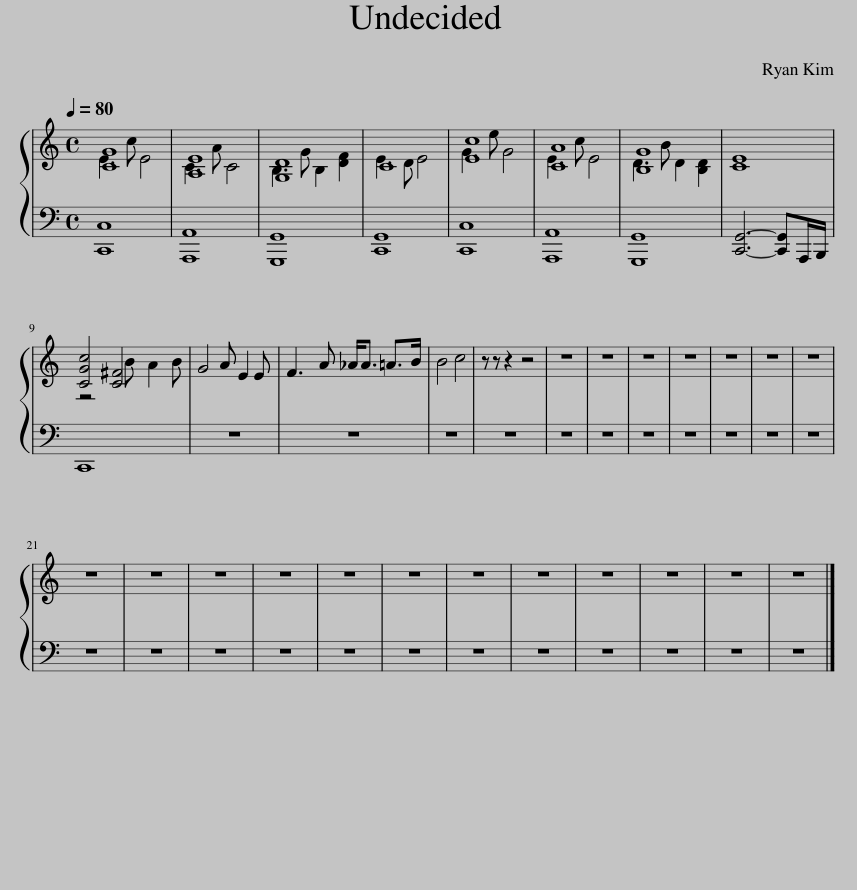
X:1
%%score { ( 1 2 ) | 3 }
L:1/8
Q:1/4=80
M:4/4
I:linebreak $
K:C
V:1 treble
V:2 treble
V:3 bass
V:1
 [CG]8 | [A,E]8 | [G,D]8 | C8 | [Ec]8 | %5
 [CA]8 | [B,G]8 | [CE]8 |$ [CGc]4 [C^F]4 | G4 A E2 E | %10
 F3 A _A<A =A>B | B4 c4 | z z z2 z4 | z8 | z8 | %15
 z8 | z8 | z8 | z8 | z8 |$ %20
 z8 | z8 | z8 | z8 | z8 | %25
 z8 | z8 | z8 | z8 | z8 | %30
 z8 | z8 |] %32
V:2
 E3 c E4 | C3 A C4 | B,3 G B,2 [DF]2 | E3 D E4 | G3 e G4 | %5
 E3 c E4 | D3 B D2 [B,D]2 | x8 |$ z4 B A2 B | x8 | %10
 x8 | x8 | x8 | x8 | x8 | %15
 x8 | x8 | x8 | x8 | x8 |$ %20
 x8 | x8 | x8 | x8 | x8 | %25
 x8 | x8 | x8 | x8 | x8 | %30
 x8 | x8 |] %32
V:3
 [C,,C,]8 | [A,,,A,,]8 | [G,,,G,,]8 | [C,,G,,]8 | [C,,C,]8 | %5
 [A,,,A,,]8 | [G,,,G,,]8 | [C,,G,,]6- [C,,G,,]A,,,/B,,,/ |$ C,,8 | z8 | %10
 z8 | z8 | z8 | z8 | z8 | %15
 z8 | z8 | z8 | z8 | z8 |$ %20
 z8 | z8 | z8 | z8 | z8 | %25
 z8 | z8 | z8 | z8 | z8 | %30
 z8 | z8 |] %32
